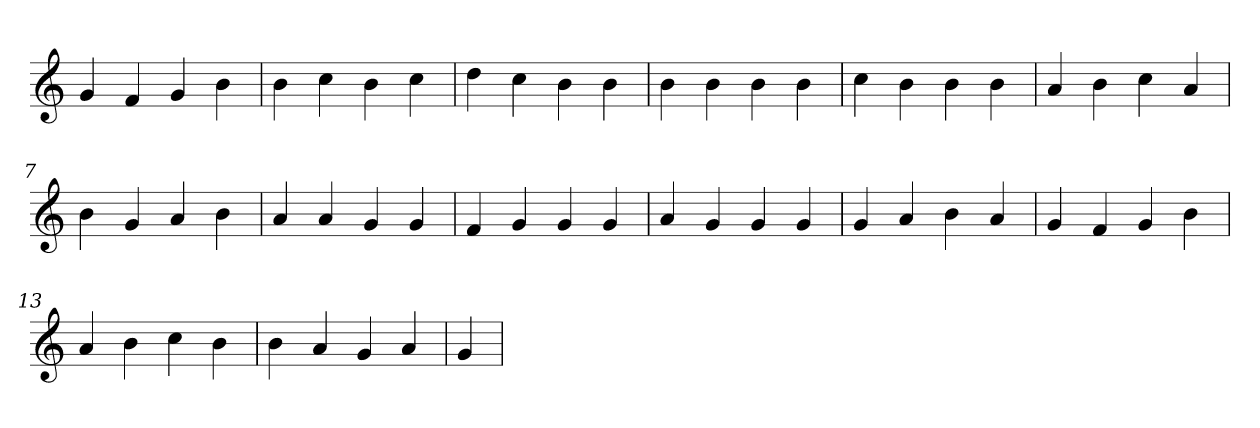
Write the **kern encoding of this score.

**kern
*part1
*staff1
*clefG2
=1
4g
4f
4g
4b
=2
4b
4cc
4b
4cc
=3
4dd
4cc
4b
4b
=4
4b
4b
4b
4b
=5
4cc
4b
4b
4b
=6
4a
4b
4cc
4a
=7
4b
4g
4a
4b
=8
4a
4a
4g
4g
=9
4f
4g
4g
4g
=10
4a
4g
4g
4g
=11
4g
4a
4b
4a
=12
4g
4f
4g
4b
=13
4a
4b
4cc
4b
=14
4b
4a
4g
4a
=15
4g
=
*-
